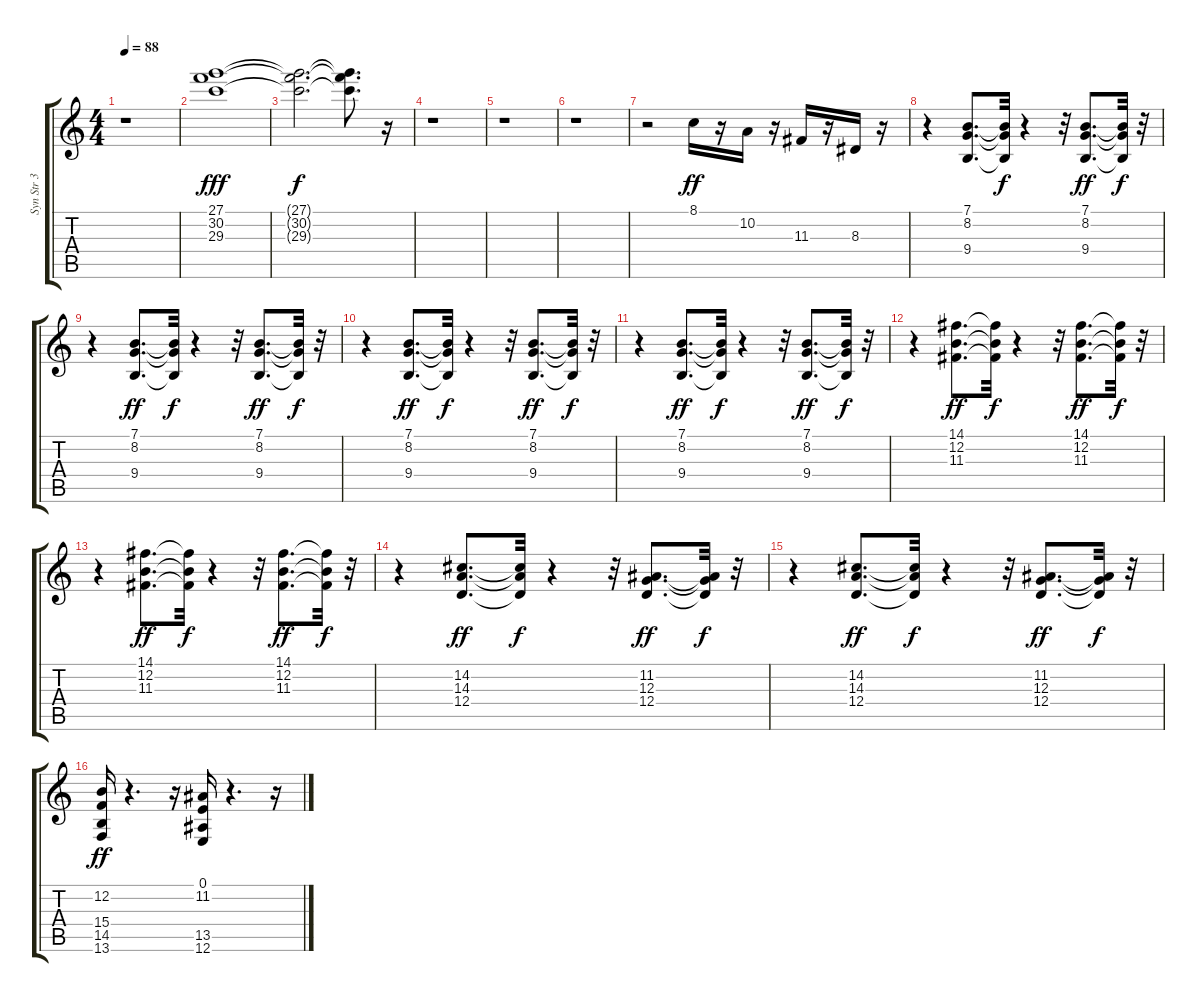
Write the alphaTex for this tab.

\track ("Syn Str 3" "Syn Str 3") {instrument synthstrings1}
\staff {score tabs}
\tuning (E4 B3 G3 D3 A2 E2) {hide}
\ts (4 4)
\tempo 88
\clef g2
\ks c
r.1{dy ff} |
(27.1 30.2 29.3).1{dy fff} |
(27.1{t} 30.2{t} 29.3{t}).2{d dy f} (27.1{t} 30.2{t} 29.3{t}).8{d} r.16 |
r.1 |
r.1 |
r.1 |
r.2 8.1.16{dy ff} r.16 10.2.16 r.16 11.3.16 r.16 8.3.16 r.16 |
r.4 (7.1 8.2 9.4).8{d} (7.1{t} 8.2{t} 9.4{t}).32{dy f} r.4 r.32 (7.1 8.2 9.4).8{d dy ff} (7.1{t} 8.2{t} 9.4{t}).32{dy f} r.32 |
r.4 (7.1 8.2 9.4).8{d dy ff} (7.1{t} 8.2{t} 9.4{t}).32{dy f} r.4 r.32 (7.1 8.2 9.4).8{d dy ff} (7.1{t} 8.2{t} 9.4{t}).32{dy f} r.32 |
r.4 (7.1 8.2 9.4).8{d dy ff} (7.1{t} 8.2{t} 9.4{t}).32{dy f} r.4 r.32 (7.1 8.2 9.4).8{d dy ff} (7.1{t} 8.2{t} 9.4{t}).32{dy f} r.32 |
r.4 (7.1 8.2 9.4).8{d dy ff} (7.1{t} 8.2{t} 9.4{t}).32{dy f} r.4 r.32 (7.1 8.2 9.4).8{d dy ff} (7.1{t} 8.2{t} 9.4{t}).32{dy f} r.32 |
r.4 (14.1 12.2 11.3).8{d dy ff} (14.1{t} 12.2{t} 11.3{t}).32{dy f} r.4 r.32 (14.1 12.2 11.3).8{d dy ff} (14.1{t} 12.2{t} 11.3{t}).32{dy f} r.32 |
r.4 (14.1 12.2 11.3).8{d dy ff} (14.1{t} 12.2{t} 11.3{t}).32{dy f} r.4 r.32 (14.1 12.2 11.3).8{d dy ff} (14.1{t} 12.2{t} 11.3{t}).32{dy f} r.32 |
r.4 (14.2 14.3 12.4).8{d dy ff} (14.2{t} 14.3{t} 12.4{t}).32{dy f} r.4 r.32 (11.2 12.3 12.4).8{d dy ff} (11.2{t} 12.3{t} 12.4{t}).32{dy f} r.32 |
r.4 (14.2 14.3 12.4).8{d dy ff} (14.2{t} 14.3{t} 12.4{t}).32{dy f} r.4 r.32 (11.2 12.3 12.4).8{d dy ff} (11.2{t} 12.3{t} 12.4{t}).32{dy f} r.32 |
(12.2 15.4 14.5 13.6).16{dy ff} r.4{d} r.16 (0.1 11.2 13.5 12.6).16 r.4{d} r.16
